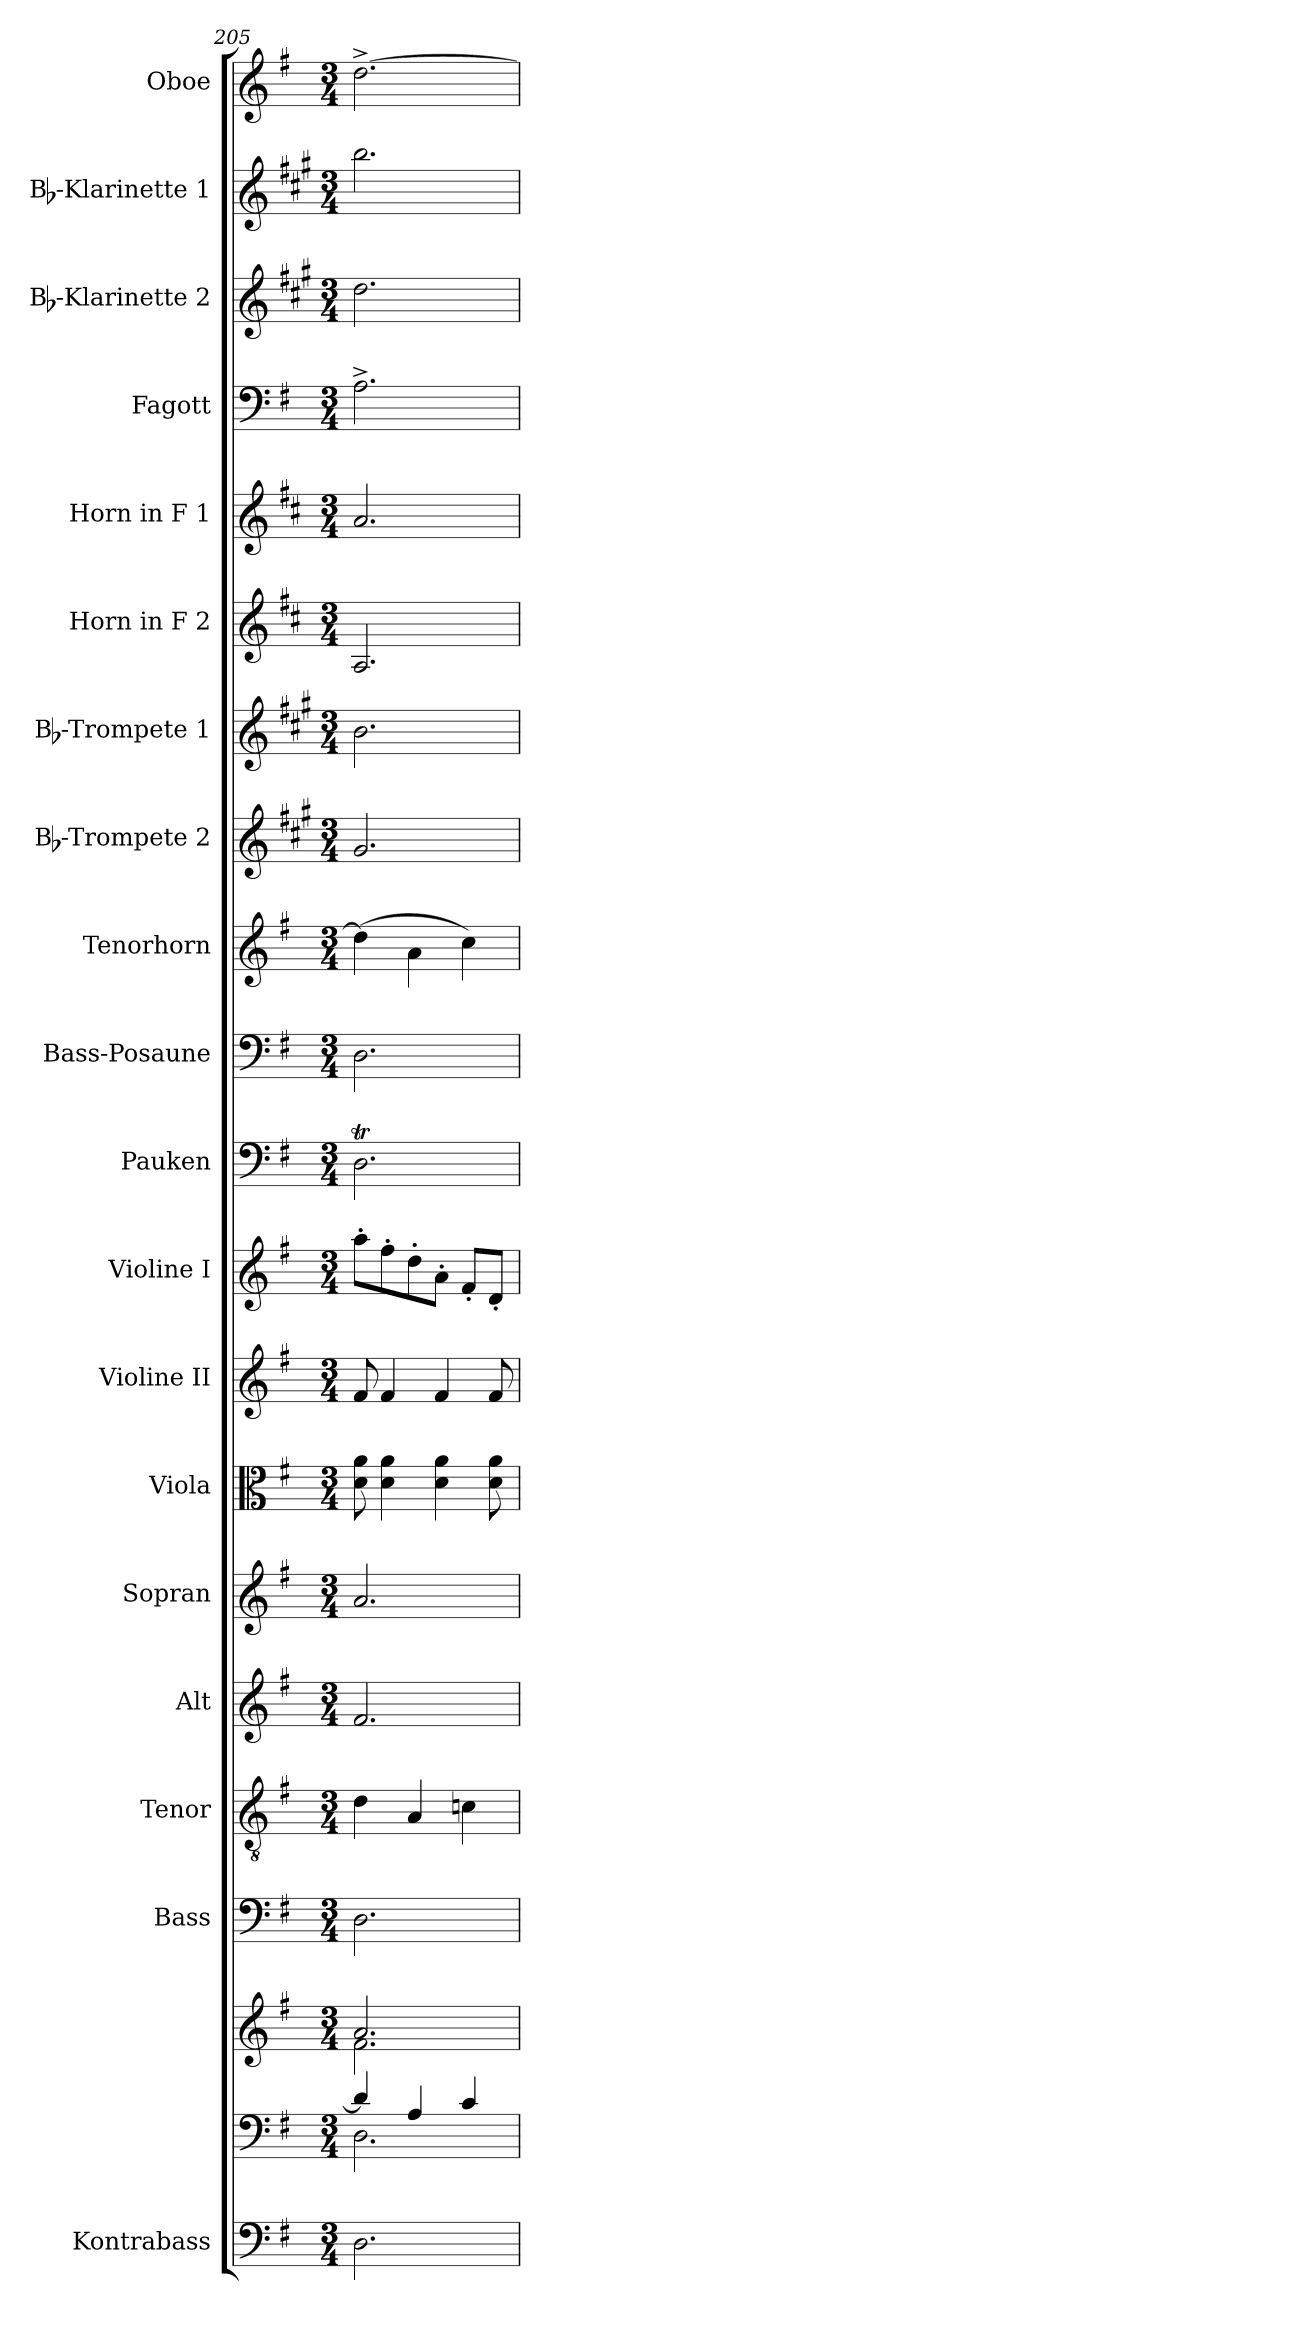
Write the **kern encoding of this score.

**kern	**kern	**kern	**kern	**kern	**kern	**kern	**kern	**kern	**kern	**kern	**kern	**kern	**kern	**kern	**kern	**kern	**kern	**kern	**kern	**kern
*part20	*part19	*part19	*part18	*part17	*part16	*part15	*part14	*part13	*part12	*part11	*part10	*part9	*part8	*part7	*part6	*part5	*part4	*part3	*part2	*part1
*staff21	*staff20	*staff19	*staff18	*staff17	*staff16	*staff15	*staff14	*staff13	*staff12	*staff11	*staff10	*staff9	*staff8	*staff7	*staff6	*staff5	*staff4	*staff3	*staff2	*staff1
*I"Kontrabass	*	*	*I"Bass	*I"Tenor	*I"Alt	*I"Sopran	*I"Viola	*I"Violine II	*I"Violine I	*I"Pauken	*I"Bass-Posaune	*I"Tenorhorn	*I"Bb-Trompete 2	*I"Bb-Trompete 1	*I"Horn in F 2	*I"Horn in F 1	*I"Fagott	*I"Bb-Klarinette 2	*I"Bb-Klarinette 1	*I"Oboe
*I'Kb.	*	*	*I'B.	*I'T.	*I'A.	*I'S.	*I'Vla.	*I'Vl. II	*I'Vl. I	*I'Pk.	*I'B. Pos.	*I'T. Hrn.	*I'Bb Trp. 2	*I'Bb Trp. 1	*	*	*I'Fg.	*I'Bb Kl. 2	*I'Bb Kl. 1	*I'Ob.
*clefF4	*clefF4	*clefG2	*clefF4	*clefGv2	*clefG2	*clefG2	*clefC3	*clefG2	*clefG2	*clefF4	*clefF4	*clefG2	*clefG2	*clefG2	*clefG2	*clefG2	*clefF4	*clefG2	*clefG2	*clefG2
*ITrd7c12	*	*	*	*	*	*	*	*	*	*	*	*ITrd8c14	*ITrd1c2	*ITrd1c2	*ITrd4c7	*ITrd4c7	*	*ITrd1c2	*ITrd1c2	*
*k[f#]	*k[f#]	*k[f#]	*k[f#]	*k[f#]	*k[f#]	*k[f#]	*k[f#]	*k[f#]	*k[f#]	*k[f#]	*k[f#]	*k[f#]	*k[f#]	*k[f#]	*k[f#]	*k[f#]	*k[f#]	*k[f#]	*k[f#]	*k[f#]
*G:	*G:	*G:	*G:	*G:	*G:	*G:	*G:	*G:	*G:	*G:	*G:	*G:	*G:	*G:	*G:	*G:	*G:	*G:	*G:	*G:
*M3/4	*M3/4	*M3/4	*M3/4	*M3/4	*M3/4	*M3/4	*M3/4	*M3/4	*M3/4	*M3/4	*M3/4	*M3/4	*M3/4	*M3/4	*M3/4	*M3/4	*M3/4	*M3/4	*M3/4	*M3/4
=205	=205	=205	=205	=205	=205	=205	=205	=205	=205	=205	=205	=205	=205	=205	=205	=205	=205	=205	=205	=205
*	*^	*^	*	*	*	*	*	*	*	*	*	*	*	*	*	*	*	*	*	*
2.DD\	4d/]	2.D\	2.a/	2.f#\	2.D\	4d\	2.f#/	2.a/	8d\ 8a\	8f#/	8aa'>\L	2.DT\	2.D\	(>4d\]	2.f#/	2.a\	2.D/	2.d/	2.A^>\	2.cc\	2.aa\	[2.dd^>\
.	.	.	.	.	.	.	.	.	4d\ 4a\	4f#/	8ff#'>\	.	.	.	.	.	.	.	.	.	.	.
.	4A/	.	.	.	.	4A/	.	.	.	.	8dd'>\	.	.	4A\	.	.	.	.	.	.	.	.
.	.	.	.	.	.	.	.	.	4d\ 4a\	4f#/	8a'>\J	.	.	.	.	.	.	.	.	.	.	.
.	4c/	.	.	.	.	4cn\	.	.	.	.	8f#'</L	.	.	4c\)	.	.	.	.	.	.	.	.
.	.	.	.	.	.	.	.	.	8d\ 8a\	8f#/	8d'</J	.	.	.	.	.	.	.	.	.	.	.
*	*v	*v	*	*	*	*	*	*	*	*	*	*	*	*	*	*	*	*	*	*	*	*
*	*	*v	*v	*	*	*	*	*	*	*	*	*	*	*	*	*	*	*	*	*	*
=	=	=	=	=	=	=	=	=	=	=	=	=	=	=	=	=	=	=	=	=
*-	*-	*-	*-	*-	*-	*-	*-	*-	*-	*-	*-	*-	*-	*-	*-	*-	*-	*-	*-	*-
